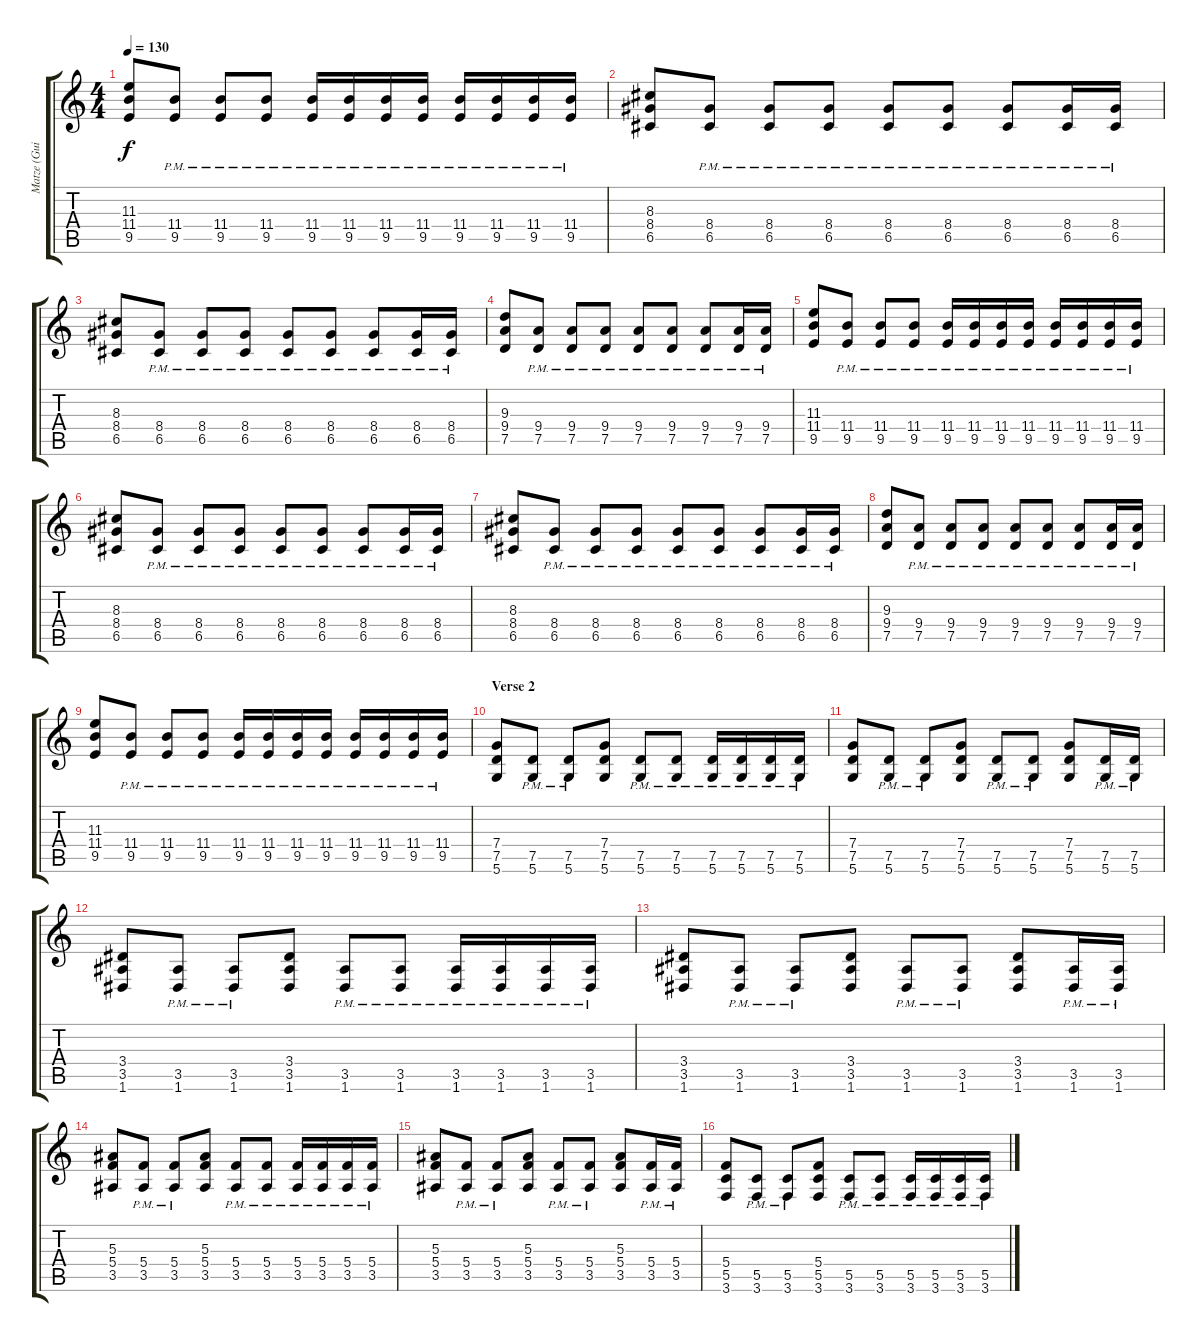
\track ("Matze (Guitars)" "Matze (Gui") {instrument distortionguitar}
\staff {score tabs}
\tuning (D4 A3 F3 C3 G2 D2) {hide}
\ts (4 4)
\tempo 130
\clef g2
\ks c
(11.3 11.4 9.5).8{dy f} (11.4{pm} 9.5{pm}).8 (11.4{pm} 9.5{pm}).8 (11.4{pm} 9.5{pm}).8 (11.4{pm} 9.5{pm}).16 (11.4{pm} 9.5{pm}).16 (11.4{pm} 9.5{pm}).16 (11.4{pm} 9.5{pm}).16 (11.4{pm} 9.5{pm}).16 (11.4{pm} 9.5{pm}).16 (11.4{pm} 9.5{pm}).16 (11.4{pm} 9.5{pm}).16 |
(8.3 8.4 6.5).8 (8.4{pm} 6.5{pm}).8 (8.4{pm} 6.5{pm}).8 (8.4{pm} 6.5{pm}).8 (8.4{pm} 6.5{pm}).8 (8.4{pm} 6.5{pm}).8 (8.4{pm} 6.5{pm}).8 (8.4{pm} 6.5{pm}).16 (8.4{pm} 6.5{pm}).16 |
(8.3 8.4 6.5).8 (8.4{pm} 6.5{pm}).8 (8.4{pm} 6.5{pm}).8 (8.4{pm} 6.5{pm}).8 (8.4{pm} 6.5{pm}).8 (8.4{pm} 6.5{pm}).8 (8.4{pm} 6.5{pm}).8 (8.4{pm} 6.5{pm}).16 (8.4{pm} 6.5{pm}).16 |
(9.3 9.4 7.5).8 (9.4{pm} 7.5{pm}).8 (9.4{pm} 7.5{pm}).8 (9.4{pm} 7.5{pm}).8 (9.4{pm} 7.5{pm}).8 (9.4{pm} 7.5{pm}).8 (9.4{pm} 7.5{pm}).8 (9.4{pm} 7.5{pm}).16 (9.4{pm} 7.5{pm}).16 |
(11.3 11.4 9.5).8 (11.4{pm} 9.5{pm}).8 (11.4{pm} 9.5{pm}).8 (11.4{pm} 9.5{pm}).8 (11.4{pm} 9.5{pm}).16 (11.4{pm} 9.5{pm}).16 (11.4{pm} 9.5{pm}).16 (11.4{pm} 9.5{pm}).16 (11.4{pm} 9.5{pm}).16 (11.4{pm} 9.5{pm}).16 (11.4{pm} 9.5{pm}).16 (11.4{pm} 9.5{pm}).16 |
(8.3 8.4 6.5).8 (8.4{pm} 6.5{pm}).8 (8.4{pm} 6.5{pm}).8 (8.4{pm} 6.5{pm}).8 (8.4{pm} 6.5{pm}).8 (8.4{pm} 6.5{pm}).8 (8.4{pm} 6.5{pm}).8 (8.4{pm} 6.5{pm}).16 (8.4{pm} 6.5{pm}).16 |
(8.3 8.4 6.5).8 (8.4{pm} 6.5{pm}).8 (8.4{pm} 6.5{pm}).8 (8.4{pm} 6.5{pm}).8 (8.4{pm} 6.5{pm}).8 (8.4{pm} 6.5{pm}).8 (8.4{pm} 6.5{pm}).8 (8.4{pm} 6.5{pm}).16 (8.4{pm} 6.5{pm}).16 |
(9.3 9.4 7.5).8 (9.4{pm} 7.5{pm}).8 (9.4{pm} 7.5{pm}).8 (9.4{pm} 7.5{pm}).8 (9.4{pm} 7.5{pm}).8 (9.4{pm} 7.5{pm}).8 (9.4{pm} 7.5{pm}).8 (9.4{pm} 7.5{pm}).16 (9.4{pm} 7.5{pm}).16 |
(11.3 11.4 9.5).8 (11.4{pm} 9.5{pm}).8 (11.4{pm} 9.5{pm}).8 (11.4{pm} 9.5{pm}).8 (11.4{pm} 9.5{pm}).16 (11.4{pm} 9.5{pm}).16 (11.4{pm} 9.5{pm}).16 (11.4{pm} 9.5{pm}).16 (11.4{pm} 9.5{pm}).16 (11.4{pm} 9.5{pm}).16 (11.4{pm} 9.5{pm}).16 (11.4{pm} 9.5{pm}).16 |
\section ("" "Verse 2")
(7.4 7.5 5.6).8 (7.5{pm} 5.6{pm}).8 (7.5{pm} 5.6{pm}).8 (7.4 7.5 5.6).8 (7.5{pm} 5.6{pm}).8 (7.5{pm} 5.6{pm}).8 (7.5{pm} 5.6{pm}).16 (7.5{pm} 5.6{pm}).16 (7.5{pm} 5.6{pm}).16 (7.5{pm} 5.6{pm}).16 |
(7.4 7.5 5.6).8 (7.5{pm} 5.6{pm}).8 (7.5{pm} 5.6{pm}).8 (7.4 7.5 5.6).8 (7.5{pm} 5.6{pm}).8 (7.5{pm} 5.6{pm}).8 (7.4 7.5 5.6).8 (7.5{pm} 5.6{pm}).16 (7.5{pm} 5.6{pm}).16 |
(3.4 3.5 1.6).8 (3.5{pm} 1.6{pm}).8 (3.5{pm} 1.6{pm}).8 (3.4 3.5 1.6).8 (3.5{pm} 1.6{pm}).8 (3.5{pm} 1.6{pm}).8 (3.5{pm} 1.6{pm}).16 (3.5{pm} 1.6{pm}).16 (3.5{pm} 1.6{pm}).16 (3.5{pm} 1.6{pm}).16 |
(3.4 3.5 1.6).8 (3.5{pm} 1.6{pm}).8 (3.5{pm} 1.6{pm}).8 (3.4 3.5 1.6).8 (3.5{pm} 1.6{pm}).8 (3.5{pm} 1.6{pm}).8 (3.4 3.5 1.6).8 (3.5{pm} 1.6{pm}).16 (3.5{pm} 1.6{pm}).16 |
(5.3 5.4 3.5).8 (5.4{pm} 3.5{pm}).8 (5.4{pm} 3.5{pm}).8 (5.3 5.4 3.5).8 (5.4{pm} 3.5{pm}).8 (5.4{pm} 3.5{pm}).8 (5.4{pm} 3.5{pm}).16 (5.4{pm} 3.5{pm}).16 (5.4{pm} 3.5{pm}).16 (5.4{pm} 3.5{pm}).16 |
(5.3 5.4 3.5).8 (5.4{pm} 3.5{pm}).8 (5.4{pm} 3.5{pm}).8 (5.3 5.4 3.5).8 (5.4{pm} 3.5{pm}).8 (5.4{pm} 3.5{pm}).8 (5.3 5.4 3.5).8 (5.4{pm} 3.5{pm}).16 (5.4{pm} 3.5{pm}).16 |
(5.4 5.5 3.6).8 (5.5{pm} 3.6{pm}).8 (5.5{pm} 3.6{pm}).8 (5.4 5.5 3.6).8 (5.5{pm} 3.6{pm}).8 (5.5{pm} 3.6{pm}).8 (5.5{pm} 3.6{pm}).16 (5.5{pm} 3.6{pm}).16 (5.5{pm} 3.6{pm}).16 (5.5{pm} 3.6{pm}).16
